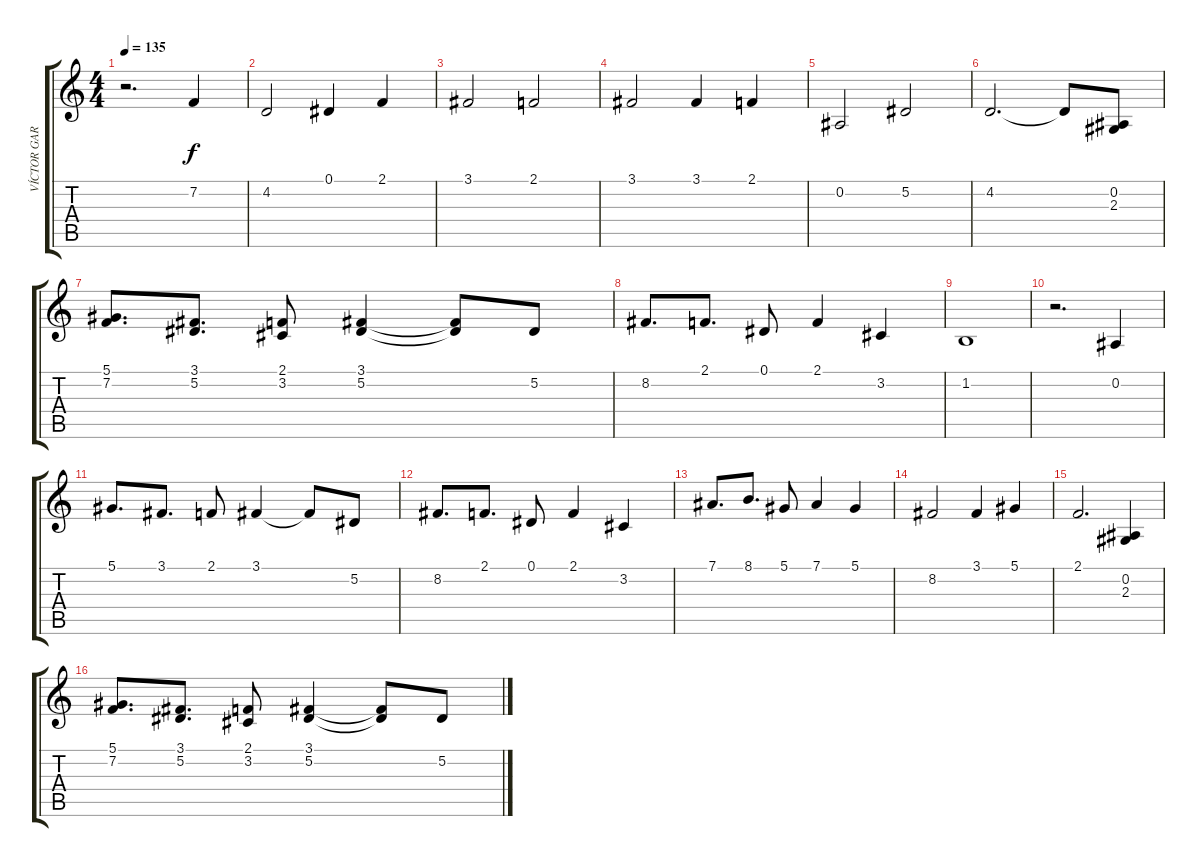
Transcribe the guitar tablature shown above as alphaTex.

\track ("VÍCTOR GARCÍA" "VÍCTOR GAR") {instrument clarinet}
\staff {score tabs}
\tuning (Eb4 Bb3 Gb3 Db3 Ab2 Eb2) {hide}
\ts (4 4)
\tempo 135
\clef g2
\ks c
r.2{d dy f} 7.2.4 |
4.2.2 0.1.4 2.1.4 |
3.1.2 2.1.2 |
3.1.2 3.1.4 2.1.4 |
0.2.2 5.2.2 |
4.2.2{d} 4.2{t}.8 (0.2 2.3).8 |
(5.1 7.2).8{d} (3.1 5.2).8{d} (2.1 3.2).8 (3.1 5.2).4 (3.1{t} 5.2{t}).8 5.2.8 |
8.2.8{d} 2.1.8{d} 0.1.8 2.1.4 3.2.4 |
1.2.1 |
r.2{d} 0.2.4 |
5.1.8{d} 3.1.8{d} 2.1.8 3.1.4 3.1{t}.8 5.2.8 |
8.2.8{d} 2.1.8{d} 0.1.8 2.1.4 3.2.4 |
7.1.8{d} 8.1.8{d} 5.1.8 7.1.4 5.1.4 |
8.2.2 3.1.4 5.1.4 |
2.1.2{d} (0.2 2.3).4 |
(5.1 7.2).8{d} (3.1 5.2).8{d} (2.1 3.2).8 (3.1 5.2).4 (3.1{t} 5.2{t}).8 5.2.8
